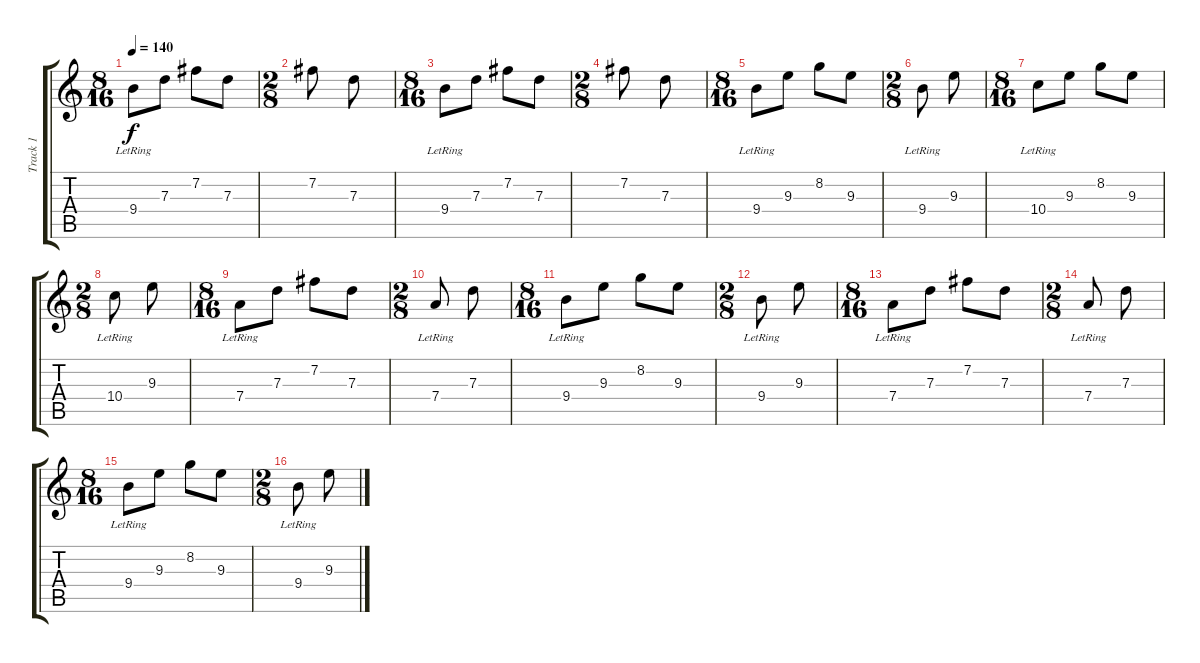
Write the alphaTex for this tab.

\track ("Track 1" "Track 1") {instrument acousticguitarnylon}
\staff {score tabs}
\tuning (E4 B3 G3 D3 A2 E2) {hide}
\ts (8 16)
\tempo 140
\clef g2
\ks c
9.4{lr}.8{dy f} 7.3.8 7.2.8 7.3.8 |
\ts (2 8)
7.2.8 7.3.8 |
\ts (8 16)
9.4{lr}.8 7.3.8 7.2.8 7.3.8 |
\ts (2 8)
7.2.8 7.3.8 |
\ts (8 16)
9.4{lr}.8 9.3.8 8.2.8 9.3.8 |
\ts (2 8)
9.4{lr}.8 9.3.8 |
\ts (8 16)
10.4{lr}.8 9.3.8 8.2.8 9.3.8 |
\ts (2 8)
10.4{lr}.8 9.3.8 |
\ts (8 16)
7.4{lr}.8 7.3.8 7.2.8 7.3.8 |
\ts (2 8)
7.4{lr}.8 7.3.8 |
\ts (8 16)
9.4{lr}.8 9.3.8 8.2.8 9.3.8 |
\ts (2 8)
9.4{lr}.8 9.3.8 |
\ts (8 16)
7.4{lr}.8 7.3.8 7.2.8 7.3.8 |
\ts (2 8)
7.4{lr}.8 7.3.8 |
\ts (8 16)
9.4{lr}.8 9.3.8 8.2.8 9.3.8 |
\ts (2 8)
9.4{lr}.8 9.3.8
